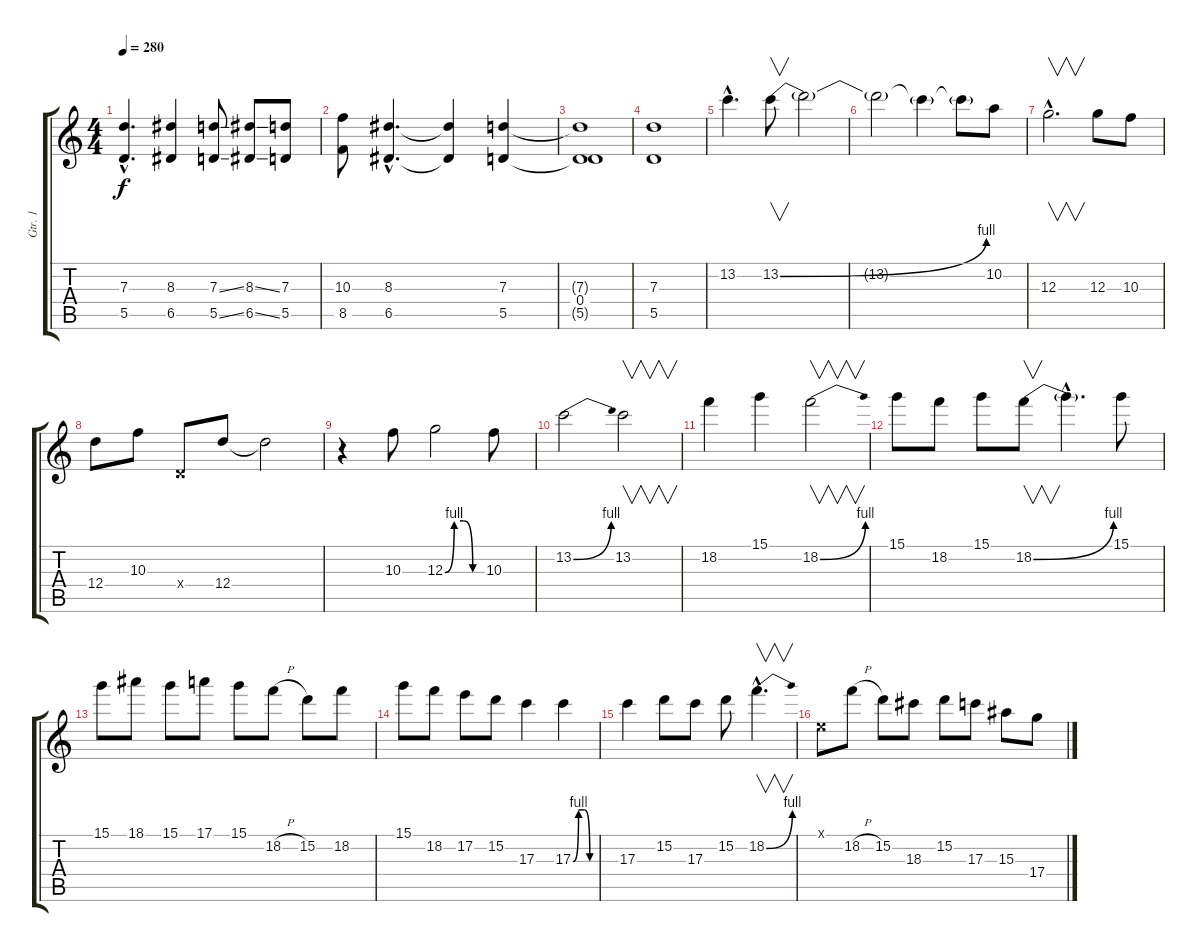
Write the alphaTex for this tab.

\track ("Gtr. 1" "Gtr. 1") {instrument distortionguitar}
\staff {score tabs}
\tuning (E4 B3 G3 D3 A2 E2) {hide}
\ts (4 4)
\tempo 280
\clef g2
\ks c
(7.3{hac} 5.5{hac}).4{d dy f} (8.3 6.5).4 (7.3{ss} 5.5{ss}).8 (8.3{ss} 6.5{ss}).8 (7.3 5.5).8 |
(10.3 8.5).8 (8.3{hac} 6.5{hac}).4{d} (8.3{t} 6.5{t}).4 (7.3 5.5).4 |
(7.3{t} 0.4 5.5{t}).1 |
(7.3 5.5).1 |
13.2{hac}.4{d} 13.2{be (bend 0 0 60 4)}.8{v} 13.2{t}.2 |
13.2{t}.2 13.2{t}.4 13.2{t}.8 10.2.8 |
12.3{hac}.2{v d} 12.3.8 10.3.8 |
12.4.8 10.3.8 0.4{x}.8 12.4.8 12.4{t}.2 |
r.4 10.3.8 12.3{be (custom 0 0 15 4 30 4 45 0 60 0)}.2 10.3.8 |
13.2{be (bend 0 0 60 4)}.2 13.2.2{v} |
18.2.4 15.1.4 18.2{be (bend 0 0 60 4)}.2{v} |
15.1.8 18.2.8 15.1.8 18.2{be (bend 0 0 60 4)}.8{v} 18.2{hac t}.4{d} 15.1.8 |
15.1.8 18.1.8 15.1.8 17.1.8 15.1.8 18.2{h}.8 15.2.8 18.2.8 |
15.1.8 18.2.8 17.2.8 15.2.8 17.3.4 17.3{be (custom 0 0 15 4 30 4 45 0 60 0)}.4 |
17.3.4 15.2.8 17.3.8 15.2.8 18.2{be (bend 0 0 60 4) hac}.4{v d} |
0.1{x}.8 18.2{h}.8 15.2.8 18.3.8 15.2.8 17.3.8 15.3.8 17.4.8
